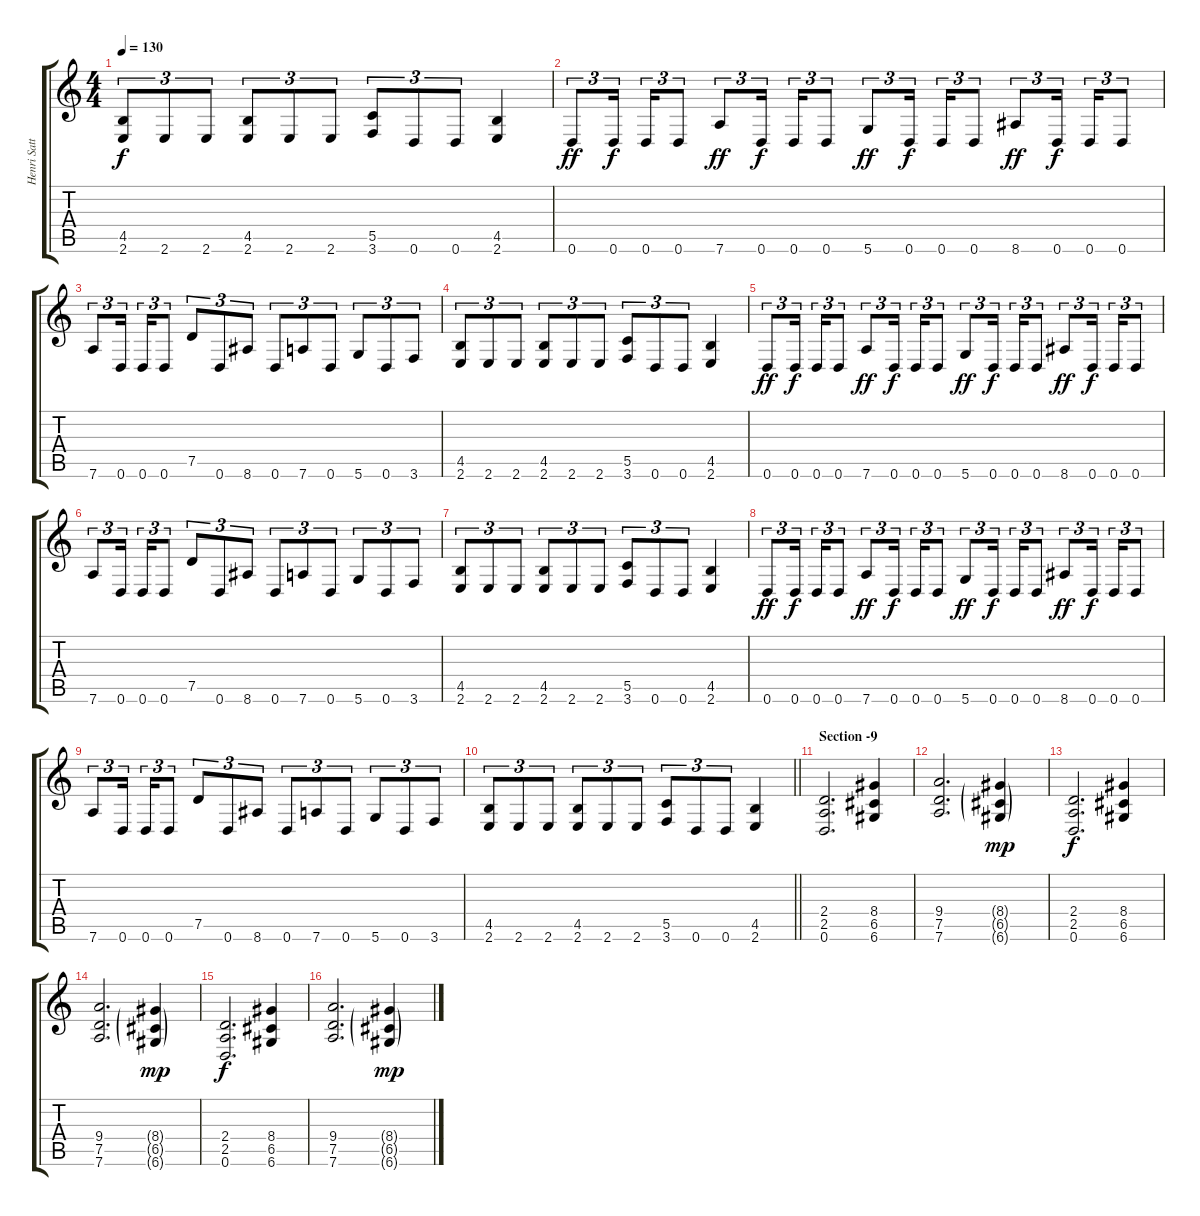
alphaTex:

\track ("Henri Sattler " "Henri Satt") {instrument overdrivenguitar}
\staff {score tabs}
\tuning (D4 A3 F3 C3 G2 D2) {hide}
\ts (4 4)
\tempo 130
\clef g2
\ks c
(4.5 2.6).8{tu (3 2) dy f} 2.6.8{tu (3 2)} 2.6.8{tu (3 2)} (4.5 2.6).8{tu (3 2)} 2.6.8{tu (3 2)} 2.6.8{tu (3 2)} (5.5 3.6).8{tu (3 2)} 0.6.8{tu (3 2)} 0.6.8{tu (3 2)} (4.5 2.6).4 |
0.6.8{tu (3 2) dy ff} 0.6.16{tu (3 2) dy f beam splitsecondary} 0.6.16{tu (3 2)} 0.6.8{tu (3 2)} 7.6.8{tu (3 2) dy ff} 0.6.16{tu (3 2) dy f beam splitsecondary} 0.6.16{tu (3 2)} 0.6.8{tu (3 2)} 5.6.8{tu (3 2) dy ff} 0.6.16{tu (3 2) dy f beam splitsecondary} 0.6.16{tu (3 2)} 0.6.8{tu (3 2)} 8.6.8{tu (3 2) dy ff} 0.6.16{tu (3 2) dy f beam splitsecondary} 0.6.16{tu (3 2)} 0.6.8{tu (3 2)} |
7.6.8{tu (3 2)} 0.6.16{tu (3 2) beam splitsecondary} 0.6.16{tu (3 2)} 0.6.8{tu (3 2)} 7.5.8{tu (3 2)} 0.6.8{tu (3 2)} 8.6.8{tu (3 2)} 0.6.8{tu (3 2)} 7.6.8{tu (3 2)} 0.6.8{tu (3 2)} 5.6.8{tu (3 2)} 0.6.8{tu (3 2)} 3.6.8{tu (3 2)} |
(4.5 2.6).8{tu (3 2)} 2.6.8{tu (3 2)} 2.6.8{tu (3 2)} (4.5 2.6).8{tu (3 2)} 2.6.8{tu (3 2)} 2.6.8{tu (3 2)} (5.5 3.6).8{tu (3 2)} 0.6.8{tu (3 2)} 0.6.8{tu (3 2)} (4.5 2.6).4 |
0.6.8{tu (3 2) dy ff} 0.6.16{tu (3 2) dy f beam splitsecondary} 0.6.16{tu (3 2)} 0.6.8{tu (3 2)} 7.6.8{tu (3 2) dy ff} 0.6.16{tu (3 2) dy f beam splitsecondary} 0.6.16{tu (3 2)} 0.6.8{tu (3 2)} 5.6.8{tu (3 2) dy ff} 0.6.16{tu (3 2) dy f beam splitsecondary} 0.6.16{tu (3 2)} 0.6.8{tu (3 2)} 8.6.8{tu (3 2) dy ff} 0.6.16{tu (3 2) dy f beam splitsecondary} 0.6.16{tu (3 2)} 0.6.8{tu (3 2)} |
7.6.8{tu (3 2)} 0.6.16{tu (3 2) beam splitsecondary} 0.6.16{tu (3 2)} 0.6.8{tu (3 2)} 7.5.8{tu (3 2)} 0.6.8{tu (3 2)} 8.6.8{tu (3 2)} 0.6.8{tu (3 2)} 7.6.8{tu (3 2)} 0.6.8{tu (3 2)} 5.6.8{tu (3 2)} 0.6.8{tu (3 2)} 3.6.8{tu (3 2)} |
(4.5 2.6).8{tu (3 2)} 2.6.8{tu (3 2)} 2.6.8{tu (3 2)} (4.5 2.6).8{tu (3 2)} 2.6.8{tu (3 2)} 2.6.8{tu (3 2)} (5.5 3.6).8{tu (3 2)} 0.6.8{tu (3 2)} 0.6.8{tu (3 2)} (4.5 2.6).4 |
0.6.8{tu (3 2) dy ff} 0.6.16{tu (3 2) dy f beam splitsecondary} 0.6.16{tu (3 2)} 0.6.8{tu (3 2)} 7.6.8{tu (3 2) dy ff} 0.6.16{tu (3 2) dy f beam splitsecondary} 0.6.16{tu (3 2)} 0.6.8{tu (3 2)} 5.6.8{tu (3 2) dy ff} 0.6.16{tu (3 2) dy f beam splitsecondary} 0.6.16{tu (3 2)} 0.6.8{tu (3 2)} 8.6.8{tu (3 2) dy ff} 0.6.16{tu (3 2) dy f beam splitsecondary} 0.6.16{tu (3 2)} 0.6.8{tu (3 2)} |
7.6.8{tu (3 2)} 0.6.16{tu (3 2) beam splitsecondary} 0.6.16{tu (3 2)} 0.6.8{tu (3 2)} 7.5.8{tu (3 2)} 0.6.8{tu (3 2)} 8.6.8{tu (3 2)} 0.6.8{tu (3 2)} 7.6.8{tu (3 2)} 0.6.8{tu (3 2)} 5.6.8{tu (3 2)} 0.6.8{tu (3 2)} 3.6.8{tu (3 2)} |
\barLineRight lightlight
(4.5 2.6).8{tu (3 2)} 2.6.8{tu (3 2)} 2.6.8{tu (3 2)} (4.5 2.6).8{tu (3 2)} 2.6.8{tu (3 2)} 2.6.8{tu (3 2)} (5.5 3.6).8{tu (3 2)} 0.6.8{tu (3 2)} 0.6.8{tu (3 2)} (4.5 2.6).4 |
\section ("" "Section -9")
(2.4 2.5 0.6).2{d} (8.4 6.5 6.6).4 |
(9.4 7.5 7.6).2{d} (8.4{g} 6.5{g} 6.6{g}).4{dy mp} |
(2.4 2.5 0.6).2{d dy f} (8.4 6.5 6.6).4 |
(9.4 7.5 7.6).2{d} (8.4{g} 6.5{g} 6.6{g}).4{dy mp} |
(2.4 2.5 0.6).2{d dy f} (8.4 6.5 6.6).4 |
(9.4 7.5 7.6).2{d} (8.4{g} 6.5{g} 6.6{g}).4{dy mp}
